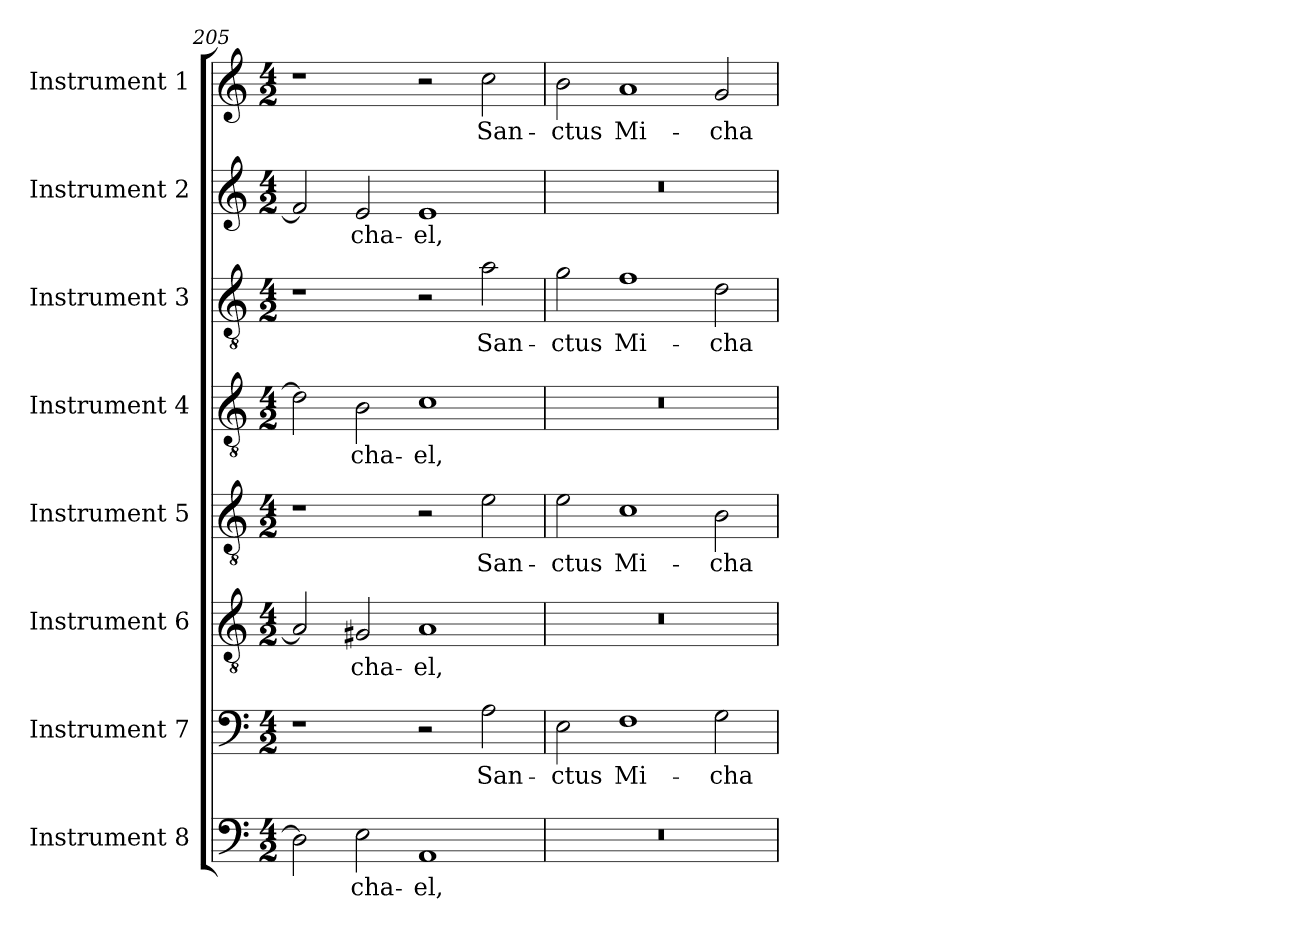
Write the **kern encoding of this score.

**kern	**text	**kern	**text	**kern	**text	**kern	**text	**kern	**text	**kern	**text	**kern	**text	**kern	**text
*part8	*part8	*part7	*part7	*part6	*part6	*part5	*part5	*part4	*part4	*part3	*part3	*part2	*part2	*part1	*part1
*staff8	*staff8	*staff7	*staff7	*staff6	*staff6	*staff5	*staff5	*staff4	*staff4	*staff3	*staff3	*staff2	*staff2	*staff1	*staff1
*I"Instrument 8	*	*I"Instrument 7	*	*I"Instrument 6	*	*I"Instrument 5	*	*I"Instrument 4	*	*I"Instrument 3	*	*I"Instrument 2	*	*I"Instrument 1	*
*clefF4	*	*clefF4	*	*clefGv2	*	*clefGv2	*	*clefGv2	*	*clefGv2	*	*clefG2	*	*clefG2	*
*k[]	*	*k[]	*	*k[]	*	*k[]	*	*k[]	*	*k[]	*	*k[]	*	*k[]	*
*C:	*	*C:	*	*C:	*	*C:	*	*C:	*	*C:	*	*C:	*	*C:	*
*M4/2	*	*M4/2	*	*M4/2	*	*M4/2	*	*M4/2	*	*M4/2	*	*M4/2	*	*M4/2	*
=205	=205	=205	=205	=205	=205	=205	=205	=205	=205	=205	=205	=205	=205	=205	=205
!	!LO:LY:b:cj	!	!	!	!LO:LY:b:cj	!	!	!	!LO:LY:b:cj	!	!	!	!LO:LY:b:cj	!	!
2D\]	--	1r	.	2A/]	--	1r	.	2d\]	--	1r	.	2f/]	--	1r	.
!	!LO:LY:b:cj	!	!	!	!LO:LY:b:cj	!	!	!	!LO:LY:b:cj	!	!	!	!LO:LY:b:cj	!	!
2E\	-cha-	.	.	2G#X/	-cha-	.	.	2B\	-cha-	.	.	2e/	-cha-	.	.
!	!LO:LY:b:cj	!	!	!	!LO:LY:b:cj	!	!	!	!LO:LY:b:cj	!	!	!	!LO:LY:b:cj	!	!
1AA	-el,	2r	.	1A	-el,	2r	.	1c	-el,	2r	.	1e	-el,	2r	.
!	!	!	!LO:LY:b:cj	!	!	!	!LO:LY:b:cj	!	!	!	!LO:LY:b:cj	!	!	!	!LO:LY:b:cj
.	.	2A\	San-	.	.	2e\	San-	.	.	2a\	San-	.	.	2cc\	San-
!!LO:PB:g=z
=206	=206	=206	=206	=206	=206	=206	=206	=206	=206	=206	=206	=206	=206	=206	=206
!	!	!	!LO:LY:b:cj	!	!	!	!LO:LY:b:cj	!	!	!	!LO:LY:b:cj	!	!	!	!LO:LY:b:cj
0r	.	2E\	-ctus	0r	.	2e\	-ctus	0r	.	2g\	-ctus	0r	.	2b\	-ctus
!	!	!	!LO:LY:b:cj	!	!	!	!LO:LY:b:cj	!	!	!	!LO:LY:b:cj	!	!	!	!LO:LY:b:cj
.	.	1F	Mi-	.	.	1c	Mi-	.	.	1f	Mi-	.	.	1a	Mi-
!	!	!	!LO:LY:b:cj	!	!	!	!LO:LY:b:cj	!	!	!	!LO:LY:b:cj	!	!	!	!LO:LY:b:cj
.	.	2G\	-cha-	.	.	2B\	-cha-	.	.	2d\	-cha-	.	.	2g/	-cha-
=	=	=	=	=	=	=	=	=	=	=	=	=	=	=	=
*-	*-	*-	*-	*-	*-	*-	*-	*-	*-	*-	*-	*-	*-	*-	*-
